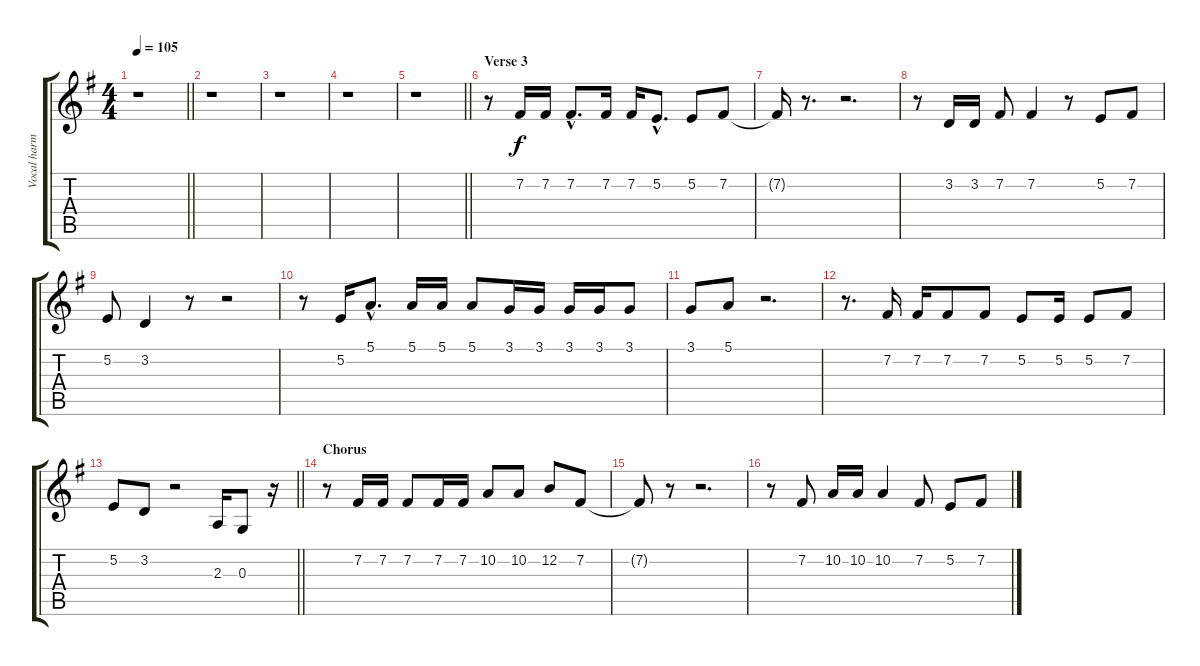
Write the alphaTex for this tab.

\track ("Vocal harmonies" "Vocal harm") {instrument flute}
\staff {score tabs}
\tuning (E4 B3 G3 D3 A2 E2) {hide}
\ts (4 4)
\tempo 105
\clef g2
\barLineRight lightlight
\ks g
r.1{dy f} |
r.1 |
r.1 |
r.1 |
\barLineRight lightlight
r.1 |
\section ("" "Verse 3")
r.8{volume 11} 7.2.16 7.2.16 7.2{hac}.8{d} 7.2.16 7.2.16 5.2{hac}.8{d} 5.2.8 7.2.8 |
7.2{t}.16 r.8{d} r.2{d} |
r.8 3.2.16 3.2.16 7.2.8 7.2.4 r.8 5.2.8 7.2.8 |
5.2.8 3.2.4 r.8 r.2 |
r.8 5.2.16 5.1{hac}.8{d} 5.1.16 5.1.16 5.1.8 3.1.16 3.1.16 3.1.16 3.1.16 3.1.8 |
3.1.8 5.1.8 r.2{d} |
r.8{d} 7.2.16 7.2.16 7.2.8 7.2.8 5.2.8 5.2.16 5.2.8 7.2.8 |
\barLineRight lightlight
5.2.8 3.2.8 r.2 2.3.16 0.3.8 r.16 |
\section ("" "Chorus")
r.8 7.2.16 7.2.16 7.2.8 7.2.16 7.2.16 10.2.8 10.2.8 12.2.8 7.2.8 |
7.2{t}.8 r.8 r.2{d} |
r.8 7.2.8 10.2.16 10.2.16 10.2.4 7.2.8 5.2.8 7.2.8
